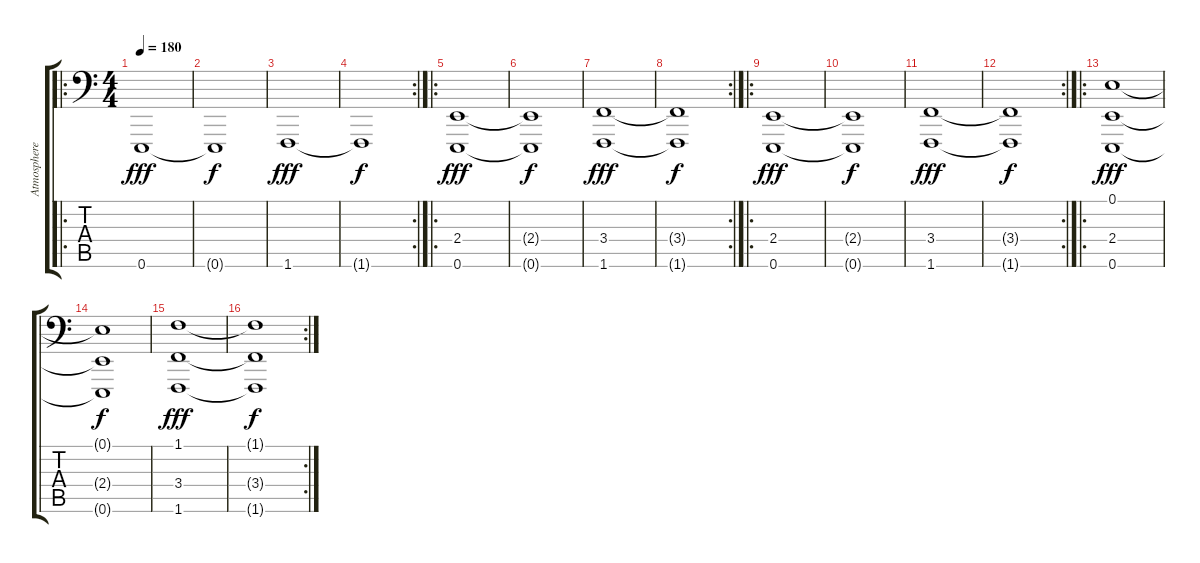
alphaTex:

\track ("Atmosphere" "Atmosphere") {instrument pad2warm}
\staff {score tabs}
\tuning (E3 B2 G2 D2 A1 E1) {hide}
\ro
\ts (4 4)
\tempo 180
\clef f4
\ks c
0.6.1{dy fff instrument pad2warm} |
0.6{t}.1{dy f} |
1.6.1{dy fff} |
\rc 2
1.6{t}.1{dy f} |
\ro
(2.4 0.6).1{dy fff} |
(2.4{t} 0.6{t}).1{dy f} |
(3.4 1.6).1{dy fff} |
\rc 2
(3.4{t} 1.6{t}).1{dy f} |
\ro
(2.4 0.6).1{dy fff} |
(2.4{t} 0.6{t}).1{dy f} |
(3.4 1.6).1{dy fff} |
\rc 2
(3.4{t} 1.6{t}).1{dy f} |
\ro
(0.1 2.4 0.6).1{dy fff} |
(0.1{t} 2.4{t} 0.6{t}).1{dy f} |
(1.1 3.4 1.6).1{dy fff} |
\rc 2
(1.1{t} 3.4{t} 1.6{t}).1{dy f}
